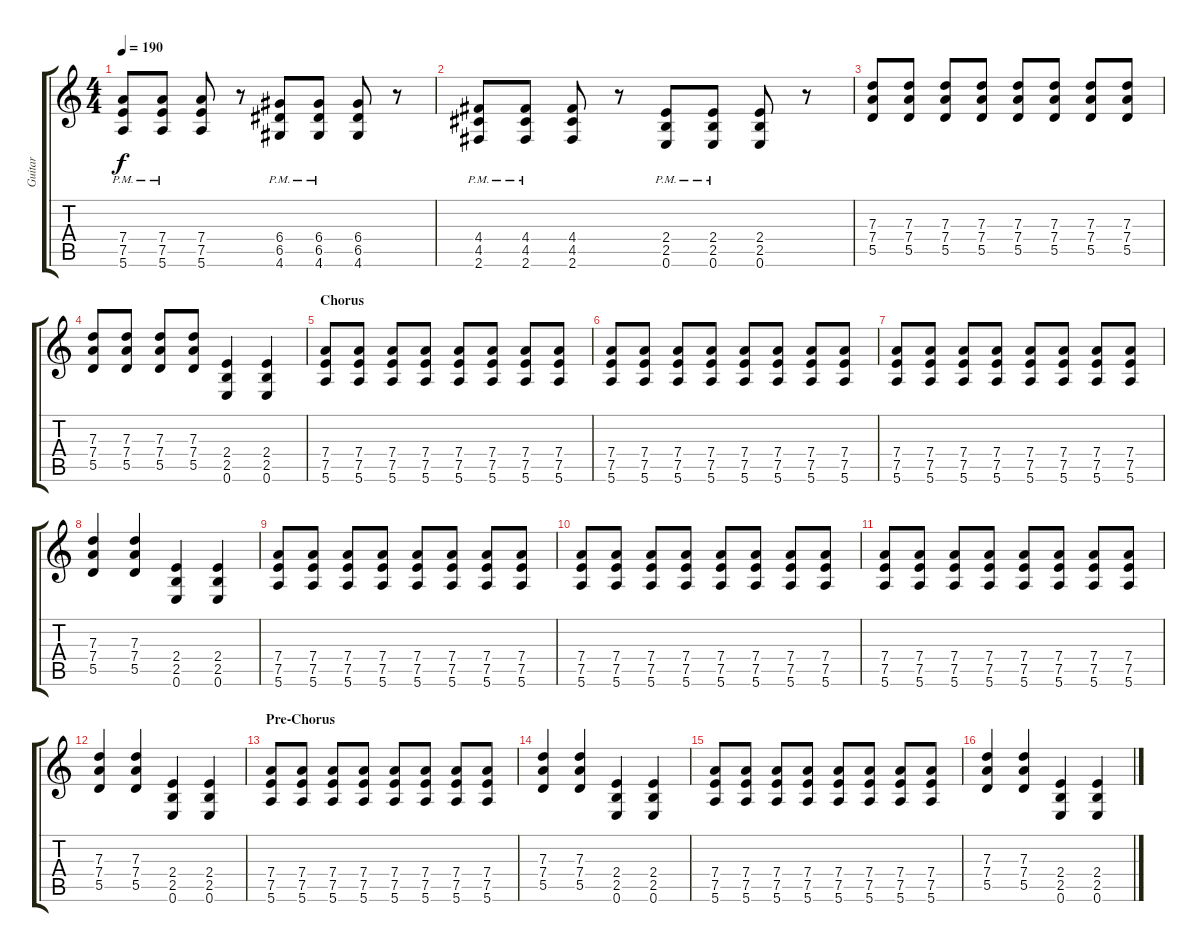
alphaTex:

\track ("Guitar" "Guitar") {instrument distortionguitar}
\staff {score tabs}
\tuning (E4 B3 G3 D3 A2 E2) {hide}
\ts (4 4)
\tempo 190
\clef g2
\ks c
(7.4{pm} 7.5{pm} 5.6{pm}).8{dy f} (7.4{pm} 7.5{pm} 5.6{pm}).8 (7.4 7.5 5.6).8 r.8 (6.4{pm} 6.5{pm} 4.6{pm}).8 (6.4{pm} 6.5{pm} 4.6{pm}).8 (6.4 6.5 4.6).8 r.8 |
(4.4{pm} 4.5{pm} 2.6{pm}).8 (4.4{pm} 4.5{pm} 2.6{pm}).8 (4.4 4.5 2.6).8 r.8 (2.4{pm} 2.5{pm} 0.6{pm}).8 (2.4{pm} 2.5{pm} 0.6{pm}).8 (2.4 2.5 0.6).8 r.8 |
(7.3 7.4 5.5).8 (7.3 7.4 5.5).8 (7.3 7.4 5.5).8 (7.3 7.4 5.5).8 (7.3 7.4 5.5).8 (7.3 7.4 5.5).8 (7.3 7.4 5.5).8 (7.3 7.4 5.5).8 |
(7.3 7.4 5.5).8 (7.3 7.4 5.5).8 (7.3 7.4 5.5).8 (7.3 7.4 5.5).8 (2.4 2.5 0.6).4 (2.4 2.5 0.6).4 |
\section ("" "Chorus")
(7.4 7.5 5.6).8 (7.4 7.5 5.6).8 (7.4 7.5 5.6).8 (7.4 7.5 5.6).8 (7.4 7.5 5.6).8 (7.4 7.5 5.6).8 (7.4 7.5 5.6).8 (7.4 7.5 5.6).8 |
(7.4 7.5 5.6).8 (7.4 7.5 5.6).8 (7.4 7.5 5.6).8 (7.4 7.5 5.6).8 (7.4 7.5 5.6).8 (7.4 7.5 5.6).8 (7.4 7.5 5.6).8 (7.4 7.5 5.6).8 |
(7.4 7.5 5.6).8 (7.4 7.5 5.6).8 (7.4 7.5 5.6).8 (7.4 7.5 5.6).8 (7.4 7.5 5.6).8 (7.4 7.5 5.6).8 (7.4 7.5 5.6).8 (7.4 7.5 5.6).8 |
(7.3 7.4 5.5).4 (7.3 7.4 5.5).4 (2.4 2.5 0.6).4 (2.4 2.5 0.6).4 |
(7.4 7.5 5.6).8 (7.4 7.5 5.6).8 (7.4 7.5 5.6).8 (7.4 7.5 5.6).8 (7.4 7.5 5.6).8 (7.4 7.5 5.6).8 (7.4 7.5 5.6).8 (7.4 7.5 5.6).8 |
(7.4 7.5 5.6).8 (7.4 7.5 5.6).8 (7.4 7.5 5.6).8 (7.4 7.5 5.6).8 (7.4 7.5 5.6).8 (7.4 7.5 5.6).8 (7.4 7.5 5.6).8 (7.4 7.5 5.6).8 |
(7.4 7.5 5.6).8 (7.4 7.5 5.6).8 (7.4 7.5 5.6).8 (7.4 7.5 5.6).8 (7.4 7.5 5.6).8 (7.4 7.5 5.6).8 (7.4 7.5 5.6).8 (7.4 7.5 5.6).8 |
(7.3 7.4 5.5).4 (7.3 7.4 5.5).4 (2.4 2.5 0.6).4 (2.4 2.5 0.6).4 |
\section ("" "Pre-Chorus")
(7.4 7.5 5.6).8 (7.4 7.5 5.6).8 (7.4 7.5 5.6).8 (7.4 7.5 5.6).8 (7.4 7.5 5.6).8 (7.4 7.5 5.6).8 (7.4 7.5 5.6).8 (7.4 7.5 5.6).8 |
(7.3 7.4 5.5).4 (7.3 7.4 5.5).4 (2.4 2.5 0.6).4 (2.4 2.5 0.6).4 |
(7.4 7.5 5.6).8 (7.4 7.5 5.6).8 (7.4 7.5 5.6).8 (7.4 7.5 5.6).8 (7.4 7.5 5.6).8 (7.4 7.5 5.6).8 (7.4 7.5 5.6).8 (7.4 7.5 5.6).8 |
(7.3 7.4 5.5).4 (7.3 7.4 5.5).4 (2.4 2.5 0.6).4 (2.4 2.5 0.6).4
